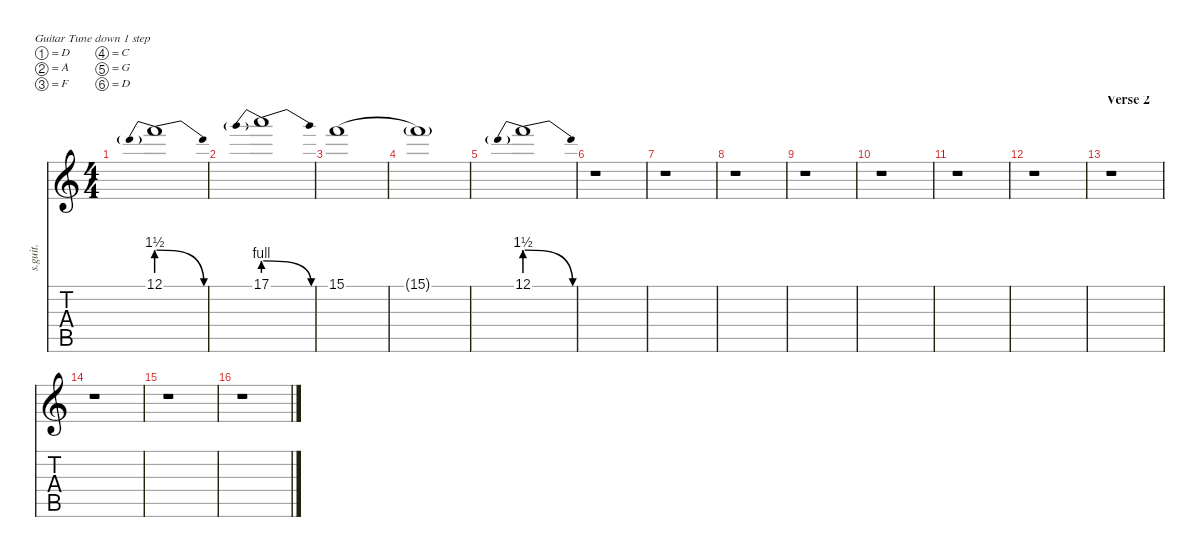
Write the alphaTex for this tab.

\defaultSystemsLayout 4
\hideDynamics
\bracketExtendMode nobrackets
\track ("Extra Guitar Harmonies" "s.guit.") {instrument distortionguitar}
\staff {score tabs}
\tuning (D4 A3 F3 C3 G2 D2)
\ts (4 4)
\tempo (87 hide)
\clef g2
\ks c
12.1{be (prebendrelease 0 6 30 0)}.1{lyrics (0 "") lyrics (1 "") lyrics (2 "") lyrics (3 "") lyrics (4 "") dy f} |
\tempo (89 hide)
17.1{be (prebendrelease 0 4 30 0)}.1{lyrics (0 "") lyrics (1 "") lyrics (2 "") lyrics (3 "") lyrics (4 "")} |
15.1{be (hold 0 0 60 0)}.1{lyrics (0 "") lyrics (1 "") lyrics (2 "") lyrics (3 "") lyrics (4 "")} |
\tempo (90 hide)
15.1{be (hold 0 0 60 0) t}.1{lyrics (0 "") lyrics (1 "") lyrics (2 "") lyrics (3 "") lyrics (4 "")} |
\tempo (86 hide)
12.1{be (prebendrelease 0 6 30 0)}.1{lyrics (0 "") lyrics (1 "") lyrics (2 "") lyrics (3 "") lyrics (4 "")} |
\tempo (87 hide)
r.1 |
\tempo (89 hide)
r.1 |
\tempo (91 hide)
r.1 |
\tempo (90 hide)
r.1 |
r.1 |
\tempo (87 hide)
r.1 |
\tempo (90 hide)
r.1 |
\section ("" "Verse 2")
\tempo (88 hide)
r.1 |
\tempo (90 hide)
r.1 |
\tempo (89 hide)
r.1 |
r.1
